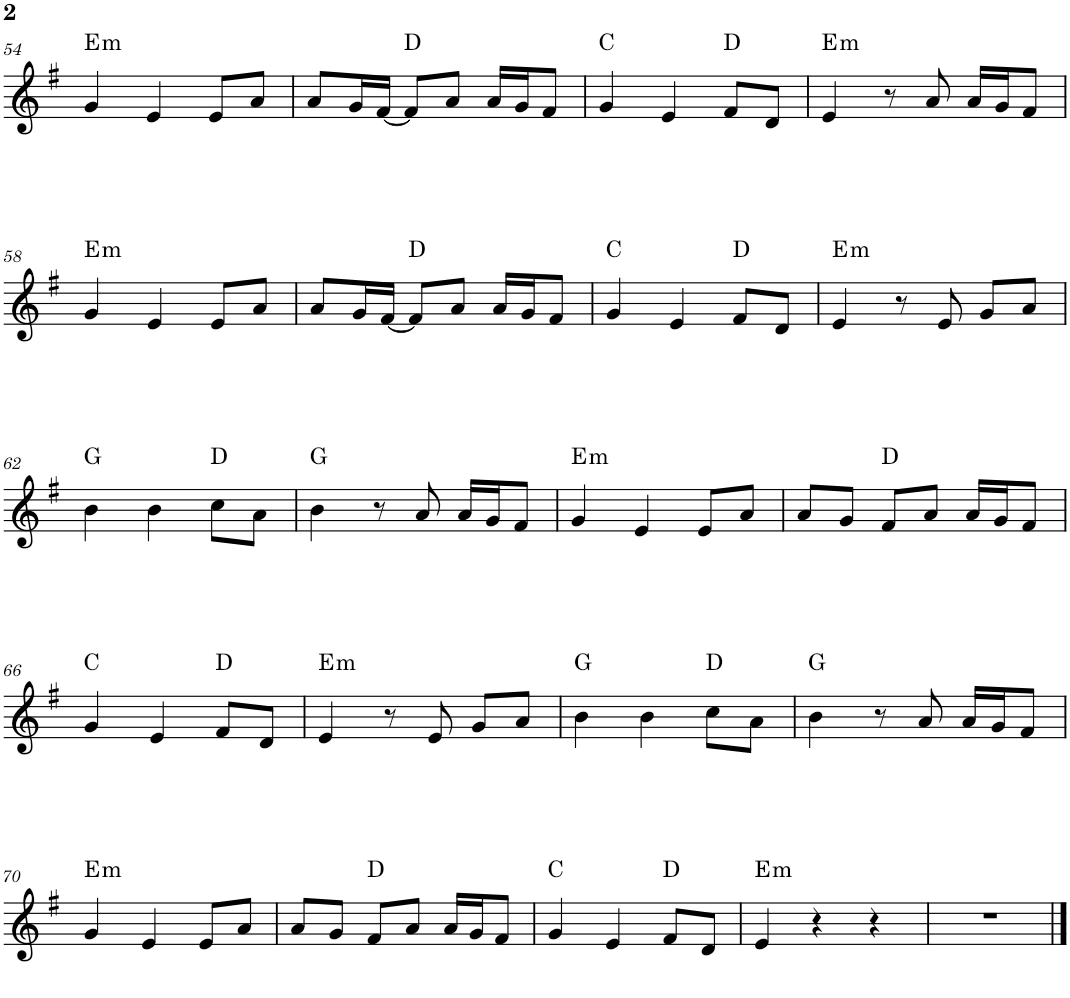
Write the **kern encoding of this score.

**kern	**harte
*part1	*part1
*staff1	*
*I"Piano	*
*I'Pno.	*
!!LO:PB:g=z
*clefG2	*
*k[f#]	*
*M3/4	*
=54	=54
!	!LO:H:kt=m
4g/	E:min
4e/	.
8e/L	.
8a/J	.
=55	=55
8a/L	.
16g/L	.
[16f#/JJ	.
8f#/L]	D:maj
8a/J	.
16a/LL	.
16g/J	.
8f#/J	.
=56	=56
4g/	C:maj
4e/	.
8f#/L	D:maj
8d/J	.
=57	=57
!	!LO:H:kt=m
4e/	E:min
8r	.
8a/	.
16a/LL	.
16g/J	.
8f#/J	.
!!LO:LB:g=z
=58	=58
!	!LO:H:kt=m
4g/	E:min
4e/	.
8e/L	.
8a/J	.
=59	=59
8a/L	.
16g/L	.
[16f#/JJ	.
8f#/L]	D:maj
8a/J	.
16a/LL	.
16g/J	.
8f#/J	.
=60	=60
4g/	C:maj
4e/	.
8f#/L	D:maj
8d/J	.
=61	=61
!	!LO:H:kt=m
4e/	E:min
8r	.
8e/	.
8g/L	.
8a/J	.
!!LO:LB:g=z
=62	=62
4b\	G:maj
4b\	.
8cc\L	D:maj
8a\J	.
=63	=63
4b\	G:maj
8r	.
8a/	.
16a/LL	.
16g/J	.
8f#/J	.
=64	=64
!	!LO:H:kt=m
4g/	E:min
4e/	.
8e/L	.
8a/J	.
=65	=65
8a/L	.
8g/J	.
8f#/L	D:maj
8a/J	.
16a/LL	.
16g/J	.
8f#/J	.
!!LO:LB:g=z
=66	=66
4g/	C:maj
4e/	.
8f#/L	D:maj
8d/J	.
=67	=67
!	!LO:H:kt=m
4e/	E:min
8r	.
8e/	.
8g/L	.
8a/J	.
=68	=68
4b\	G:maj
4b\	.
8cc\L	D:maj
8a\J	.
=69	=69
4b\	G:maj
8r	.
8a/	.
16a/LL	.
16g/J	.
8f#/J	.
!!LO:LB:g=z
=70	=70
!	!LO:H:kt=m
4g/	E:min
4e/	.
8e/L	.
8a/J	.
=71	=71
8a/L	.
8g/J	.
8f#/L	D:maj
8a/J	.
16a/LL	.
16g/J	.
8f#/J	.
=72	=72
4g/	C:maj
4e/	.
8f#/L	D:maj
8d/J	.
=73	=73
!	!LO:H:kt=m
4e/	E:min
4r	.
4r	.
=74	=74
2.r	.
==	==
*-	*-
